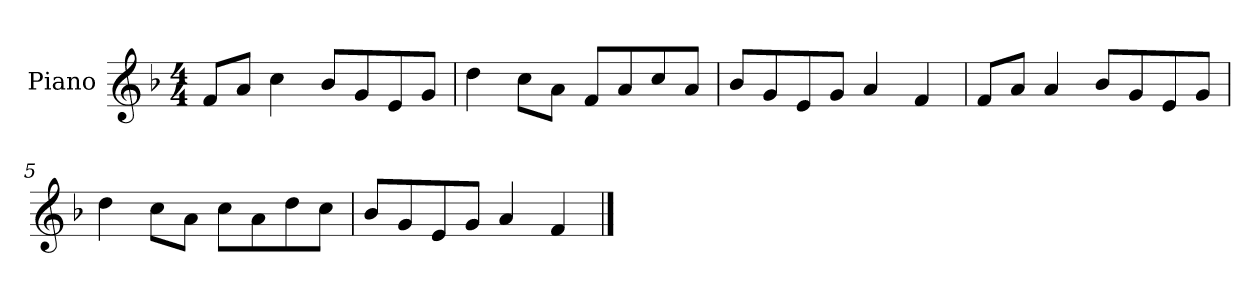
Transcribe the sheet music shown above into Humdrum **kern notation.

**kern
*part1
*staff1
*I"Piano
*I'P-no
*clefG2
*k[b-]
*M4/4
*MM90
=1
8f/L
8a/J
4cc\
8b-/L
8g/
8e/
8g/J
=2
4dd\
8cc\L
8a\J
8f/L
8a/
8cc/
8a/J
=3
8b-/L
8g/
8e/
8g/J
4a/
4f/
=4
8f/L
8a/J
4a/
8b-/L
8g/
8e/
8g/J
=5
4dd\
8cc\L
8a\J
8cc\L
8a\
8dd\
8cc\J
!!LO:LB:g=z
=6
8b-/L
8g/
8e/
8g/J
4a/
4f/
==
*-
